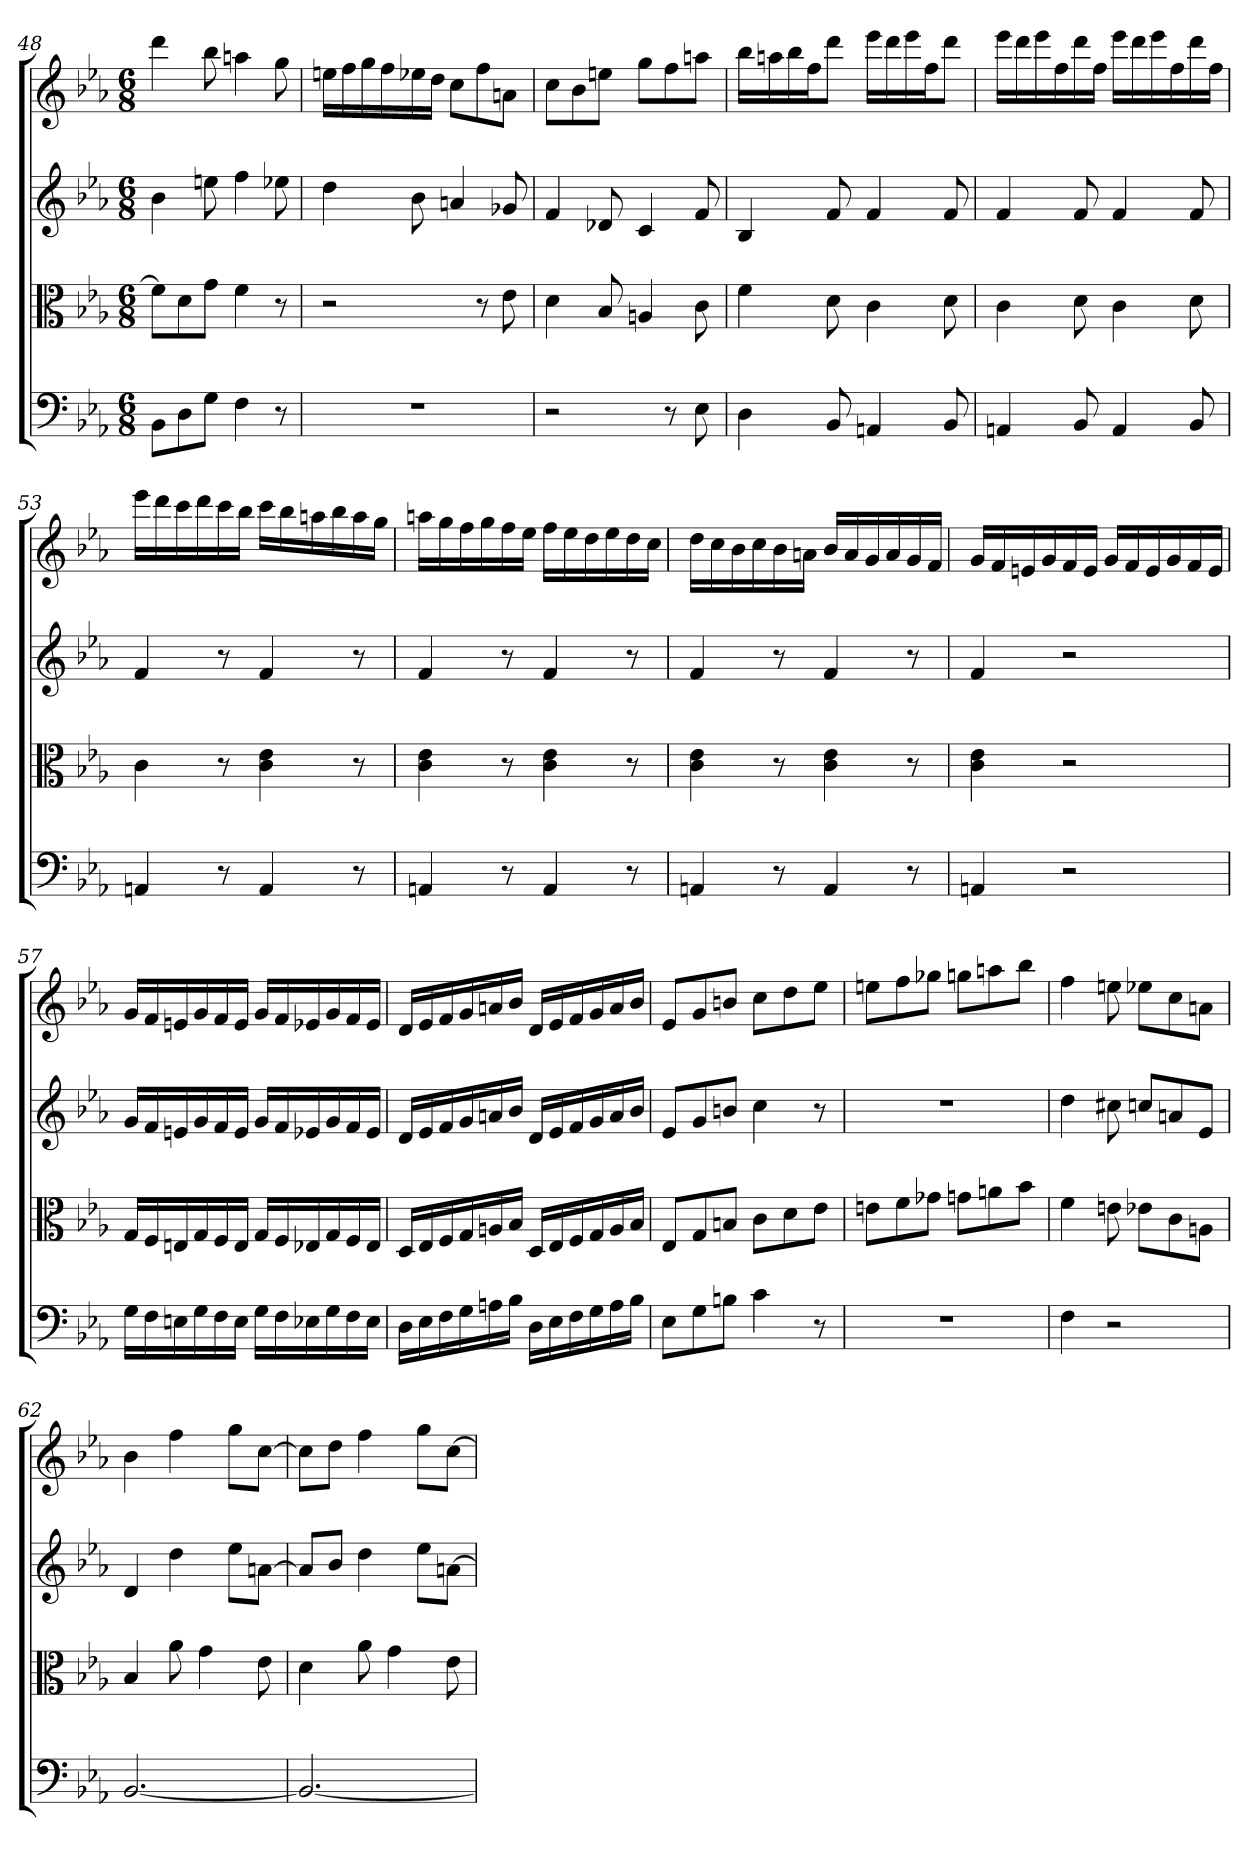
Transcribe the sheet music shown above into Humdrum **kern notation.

**kern	**kern	**kern	**kern
*part4	*part3	*part2	*part1
*staff4	*staff3	*staff2	*staff1
*clefF4	*clefC3	*	*
*k[b-e-a-]	*k[b-e-a-]	*k[b-e-a-]	*k[b-e-a-]
*E-:	*E-:	*E-:	*E-:
*M6/8	*M6/8	*M6/8	*M6/8
=48	=48	=48	=48
8BB-\L	8f\L]	4b-	4ddd
8D\	8d\	.	.
8G\J	8g\J	8een	8bb-
4F	4f	4ff	4aan
8r	8r	8ee-X	8gg
=49	=49	=49	=49
2.r	2r	4dd	16eenLL
.	.	.	16ff
.	.	.	16gg
.	.	.	16ff
.	.	8b-	16ee-X
.	.	.	16ddJJ
.	.	4an	8ccL
.	8r	.	8ff
.	8e-	8g-X	8anJ
=50	=50	=50	=50
2r	4d	4f	8ccL
.	.	.	8b-
.	8B-	8d-X	8eenJ
.	4An	4c	8ggL
8r	.	.	8ff
8E-	8c	8f	8aanJ
=51	=51	=51	=51
4D	4f	4B-	16bb-LL
.	.	.	16aan
.	.	.	16bb-
.	.	.	16ffJ
8BB-	8d	8f	8dddJ
4AAn	4c	4f	16eee-LL
.	.	.	16ddd
.	.	.	16eee-
.	.	.	16ffJ
8BB-	8d	8f	8dddJ
=52	=52	=52	=52
4AAn	4c	4f	16eee-LL
.	.	.	16ddd
.	.	.	16eee-
.	.	.	16ff
8BB-	8d	8f	16ddd
.	.	.	16ffJJ
4AA	4c	4f	16eee-LL
.	.	.	16ddd
.	.	.	16eee-
.	.	.	16ff
8BB-	8d	8f	16ddd
.	.	.	16ffJJ
=53	=53	=53	=53
4AAn	4c	4f	16eee-LL
.	.	.	16ddd
.	.	.	16ccc
.	.	.	16ddd
8r	8r	8r	16ccc
.	.	.	16bb-JJ
4AA	4c 4e-	4f	16cccLL
.	.	.	16bb-
.	.	.	16aan
.	.	.	16bb-
8r	8r	8r	16aa
.	.	.	16ggJJ
=54	=54	=54	=54
4AAn	4c 4e-	4f	16aanLL
.	.	.	16gg
.	.	.	16ff
.	.	.	16gg
8r	8r	8r	16ff
.	.	.	16ee-JJ
4AA	4c 4e-	4f	16ffLL
.	.	.	16ee-
.	.	.	16dd
.	.	.	16ee-
8r	8r	8r	16dd
.	.	.	16ccJJ
=55	=55	=55	=55
4AAn	4c 4e-	4f	16ddLL
.	.	.	16cc
.	.	.	16b-
.	.	.	16cc
8r	8r	8r	16b-
.	.	.	16anJJ
4AA	4c 4e-	4f	16b-LL
.	.	.	16a
.	.	.	16g
.	.	.	16a
8r	8r	8r	16g
.	.	.	16fJJ
=56	=56	=56	=56
4AAn	4c 4e-	4f	16gLL
.	.	.	16f
.	.	.	16en
.	.	.	16g
2r	2r	2r	16f
.	.	.	16eJJ
.	.	.	16gLL
.	.	.	16f
.	.	.	16e
.	.	.	16g
.	.	.	16f
.	.	.	16eJJ
=57	=57	=57	=57
16G\LL	16G/LL	16gLL	16gLL
16F\	16F/	16f	16f
16En\	16En/	16en	16en
16G\	16G/	16g	16g
16F\	16F/	16f	16f
16E\JJ	16E/JJ	16eJJ	16eJJ
16G\LL	16G/LL	16gLL	16gLL
16F\	16F/	16f	16f
16E-X\	16E-X/	16e-X	16e-X
16G\	16G/	16g	16g
16F\	16F/	16f	16f
16E-\JJ	16E-/JJ	16e-JJ	16e-JJ
=58	=58	=58	=58
16D\LL	16D/LL	16dLL	16dLL
16E-\	16E-/	16e-	16e-
16F\	16F/	16f	16f
16G\	16G/	16g	16g
16An\	16An/	16an	16an
16B-\JJ	16B-/JJ	16b-JJ	16b-JJ
16D\LL	16D/LL	16dLL	16dLL
16E-\	16E-/	16e-	16e-
16F\	16F/	16f	16f
16G\	16G/	16g	16g
16A\	16A/	16a	16a
16B-\JJ	16B-/JJ	16b-JJ	16b-JJ
=59	=59	=59	=59
8E-\L	8E-/L	8e-L	8e-L
8G\	8G/	8g	8g
8Bn\J	8Bn/J	8bnJ	8bnJ
4c	8c\L	4cc	8ccL
.	8d\	.	8dd
8r	8e-\J	8r	8ee-J
=60	=60	=60	=60
2.r	8en\L	2.r	8eenL
.	8f\	.	8ff
.	8g-X\J	.	8gg-XJ
.	8gn\L	.	8ggnL
.	8an\	.	8aan
.	8b-\J	.	8bb-J
=61	=61	=61	=61
4F	4f	4dd	4ff
2r	8en	8cc#X	8een
.	8e-X\L	8ccnL	8ee-XL
.	8c\	8an	8cc
.	8An\J	8e-J	8anJ
=62	=62	=62	=62
[2.BB-	4B-	4d	4b-
.	8a-	4dd	4ff
.	4g	.	.
.	.	8ee-L	8ggL
.	8e-	[8anJ	[8ccJ
=63	=63	=63	=63
2.BB-_	4d	8aL]	8ccL]
.	.	8b-J	8ddJ
.	8a-	4dd	4ff
.	4g	.	.
.	.	8ee-L	8ggL
.	8e-	[8anJ	[8ccJ
=	=	=	=
*-	*-	*-	*-
